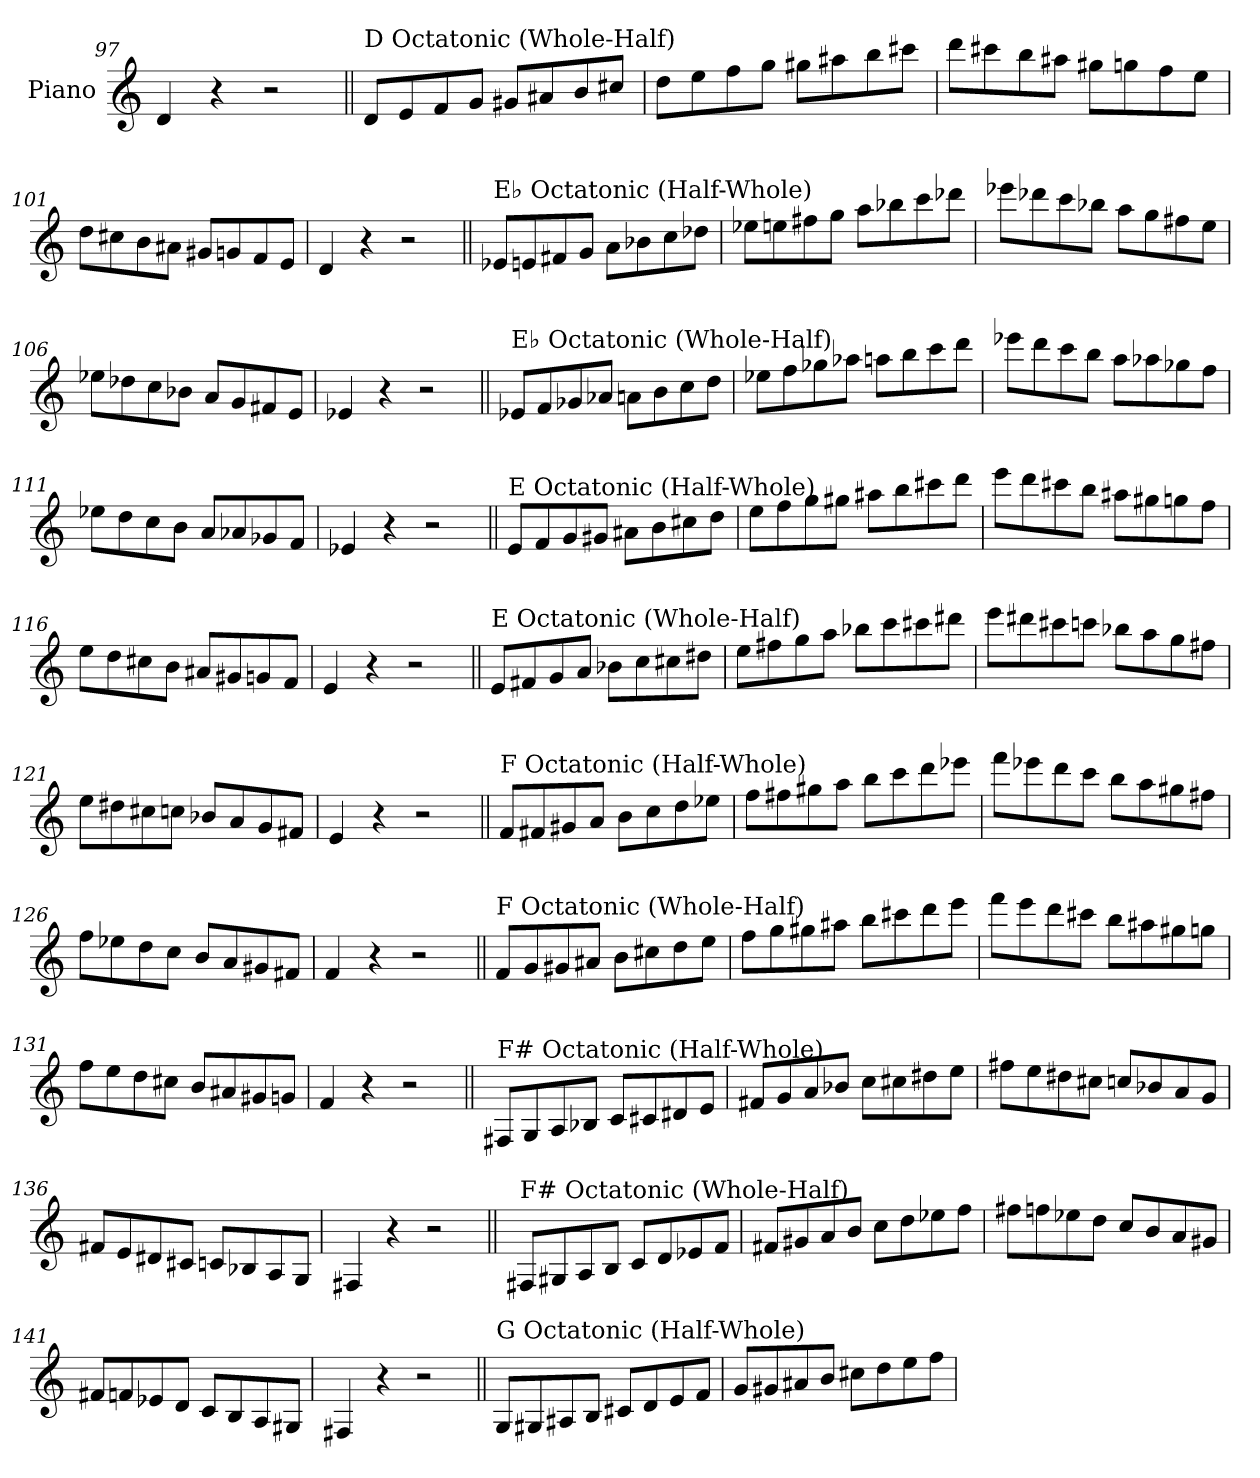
**kern
*part1
*staff1
*I"Piano
*I'Pno.
*clefG2
*k[]
=97
4d/
4r
2r
!!LO:LB:g=z
=98||
!LO:TX:a:t=D Octatonic (Whole-Half)
8d/L
8e/
8f/
8g/J
8g#X/L
8a#X/
8b/
8cc#X/J
=99
8dd\L
8ee\
8ff\
8gg\J
8gg#X\L
8aa#X\
8bb\
8ccc#X\J
=100
8ddd\L
8ccc#X\
8bb\
8aa#X\J
8gg#X\L
8ggn\
8ff\
8ee\J
=101
8dd\L
8cc#X\
8b\
8a#X\J
8g#X/L
8gn/
8f/
8e/J
=102
4d/
4r
2r
!!LO:LB:g=z
=103||
!LO:TX:a:t=E♭ Octatonic (Half-Whole)
8e-X/L
8en/
8f#X/
8g/J
8a\L
8b-X\
8cc\
8dd-X\J
=104
8ee-X\L
8een\
8ff#X\
8gg\J
8aa\L
8bb-X\
8ccc\
8ddd-X\J
=105
8eee-X\L
8ddd-X\
8ccc\
8bb-X\J
8aa\L
8gg\
8ff#X\
8ee\J
=106
8ee-X\L
8dd-X\
8cc\
8b-X\J
8a/L
8g/
8f#X/
8e/J
=107
4e-X/
4r
2r
!!LO:LB:g=z
=108||
!LO:TX:a:t=E♭ Octatonic (Whole-Half)
8e-X/L
8f/
8g-X/
8a-X/J
8an\L
8b\
8cc\
8dd\J
=109
8ee-X\L
8ff\
8gg-X\
8aa-X\J
8aan\L
8bb\
8ccc\
8ddd\J
=110
8eee-X\L
8ddd\
8ccc\
8bb\J
8aa\L
8aa-X\
8gg-X\
8ff\J
=111
8ee-X\L
8dd\
8cc\
8b\J
8a/L
8a-X/
8g-X/
8f/J
=112
4e-X/
4r
2r
!!LO:PB:g=z
=113||
!LO:TX:a:t=E Octatonic (Half-Whole)
8e/L
8f/
8g/
8g#X/J
8a#X\L
8b\
8cc#X\
8dd\J
=114
8ee\L
8ff\
8gg\
8gg#X\J
8aa#X\L
8bb\
8ccc#X\
8ddd\J
=115
8eee\L
8ddd\
8ccc#X\
8bb\J
8aa#X\L
8gg#X\
8ggn\
8ff\J
=116
8ee\L
8dd\
8cc#X\
8b\J
8a#X/L
8g#X/
8gn/
8f/J
=117
4e/
4r
2r
!!LO:LB:g=z
=118||
!LO:TX:a:t=E Octatonic (Whole-Half)
8e/L
8f#X/
8g/
8a/J
8b-X\L
8cc\
8cc#X\
8dd#X\J
=119
8ee\L
8ff#X\
8gg\
8aa\J
8bb-X\L
8ccc\
8ccc#X\
8ddd#X\J
=120
8eee\L
8ddd#X\
8ccc#X\
8cccn\J
8bb-X\L
8aa\
8gg\
8ff#X\J
=121
8ee\L
8dd#X\
8cc#X\
8ccn\J
8b-X/L
8a/
8g/
8f#X/J
=122
4e/
4r
2r
!!LO:LB:g=z
=123||
!LO:TX:a:t=F Octatonic (Half-Whole)
8f/L
8f#X/
8g#X/
8a/J
8b\L
8cc\
8dd\
8ee-X\J
=124
8ff\L
8ff#X\
8gg#X\
8aa\J
8bb\L
8ccc\
8ddd\
8eee-X\J
=125
8fff\L
8eee-X\
8ddd\
8ccc\J
8bb\L
8aa\
8gg#X\
8ff#X\J
=126
8ff\L
8ee-X\
8dd\
8cc\J
8b/L
8a/
8g#X/
8f#X/J
=127
4f/
4r
2r
!!LO:LB:g=z
=128||
!LO:TX:a:t=F Octatonic (Whole-Half)
8f/L
8g/
8g#X/
8a#X/J
8b\L
8cc#X\
8dd\
8ee\J
=129
8ff\L
8gg\
8gg#X\
8aa#X\J
8bb\L
8ccc#X\
8ddd\
8eee\J
=130
8fff\L
8eee\
8ddd\
8ccc#X\J
8bb\L
8aa#X\
8gg#X\
8ggn\J
=131
8ff\L
8ee\
8dd\
8cc#X\J
8b/L
8a#X/
8g#X/
8gn/J
=132
4f/
4r
2r
!!LO:LB:g=z
=133||
!LO:TX:a:t=F# Octatonic (Half-Whole)
8F#X/L
8G/
8A/
8B-X/J
8c/L
8c#X/
8d#X/
8e/J
=134
8f#X/L
8g/
8a/
8b-X/J
8cc\L
8cc#X\
8dd#X\
8ee\J
=135
8ff#X\L
8ee\
8dd#X\
8cc#X\J
8ccn/L
8b-X/
8a/
8g/J
=136
8f#X/L
8e/
8d#X/
8c#X/J
8cn/L
8B-X/
8A/
8G/J
=137
4F#X/
4r
2r
!!LO:LB:g=z
=138||
!LO:TX:a:t=F# Octatonic (Whole-Half)
8F#X/L
8G#X/
8A/
8B/J
8c/L
8d/
8e-X/
8f/J
=139
8f#X/L
8g#X/
8a/
8b/J
8cc\L
8dd\
8ee-X\
8ff\J
=140
8ff#X\L
8ffn\
8ee-X\
8dd\J
8cc/L
8b/
8a/
8g#X/J
=141
8f#X/L
8fn/
8e-X/
8d/J
8c/L
8B/
8A/
8G#X/J
=142
4F#X/
4r
2r
!!LO:LB:g=z
=143||
!LO:TX:a:t=G Octatonic (Half-Whole)
8G/L
8G#X/
8A#X/
8B/J
8c#X/L
8d/
8e/
8f/J
=144
8g/L
8g#X/
8a#X/
8b/J
8cc#X\L
8dd\
8ee\
8ff\J
=
*-
